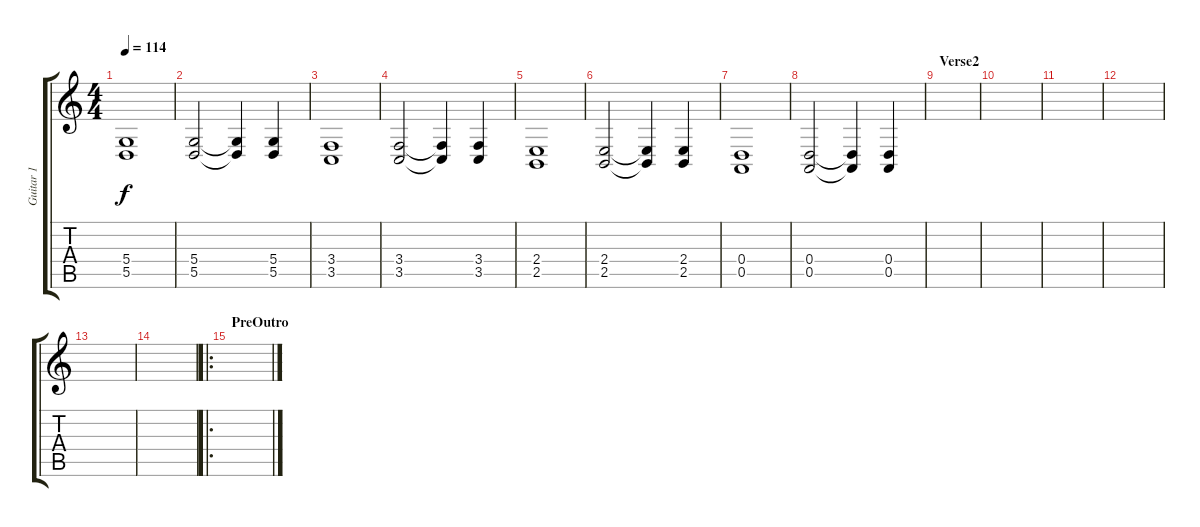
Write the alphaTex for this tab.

\track ("Guitar 1" "Guitar 1") {instrument lead1square}
\staff {score tabs}
\tuning (E4 B3 G3 D3 A2 E2) {hide}
\ts (4 4)
\tempo 114
\clef g2
\ks c
(5.4 5.5).1{dy f} |
(5.4 5.5).2 (5.4{t} 5.5{t}).4 (5.4 5.5).4 |
(3.4 3.5).1 |
(3.4 3.5).2 (3.4{t} 3.5{t}).4 (3.4 3.5).4 |
(2.4 2.5).1 |
(2.4 2.5).2 (2.4{t} 2.5{t}).4 (2.4 2.5).4 |
(0.4 0.5).1 |
(0.4 0.5).2 (0.4{t} 0.5{t}).4 (0.4 0.5).4 |
\section ("" "Verse2")
|
|
|
|
|
|
\ro
\section ("" "PreOutro")
